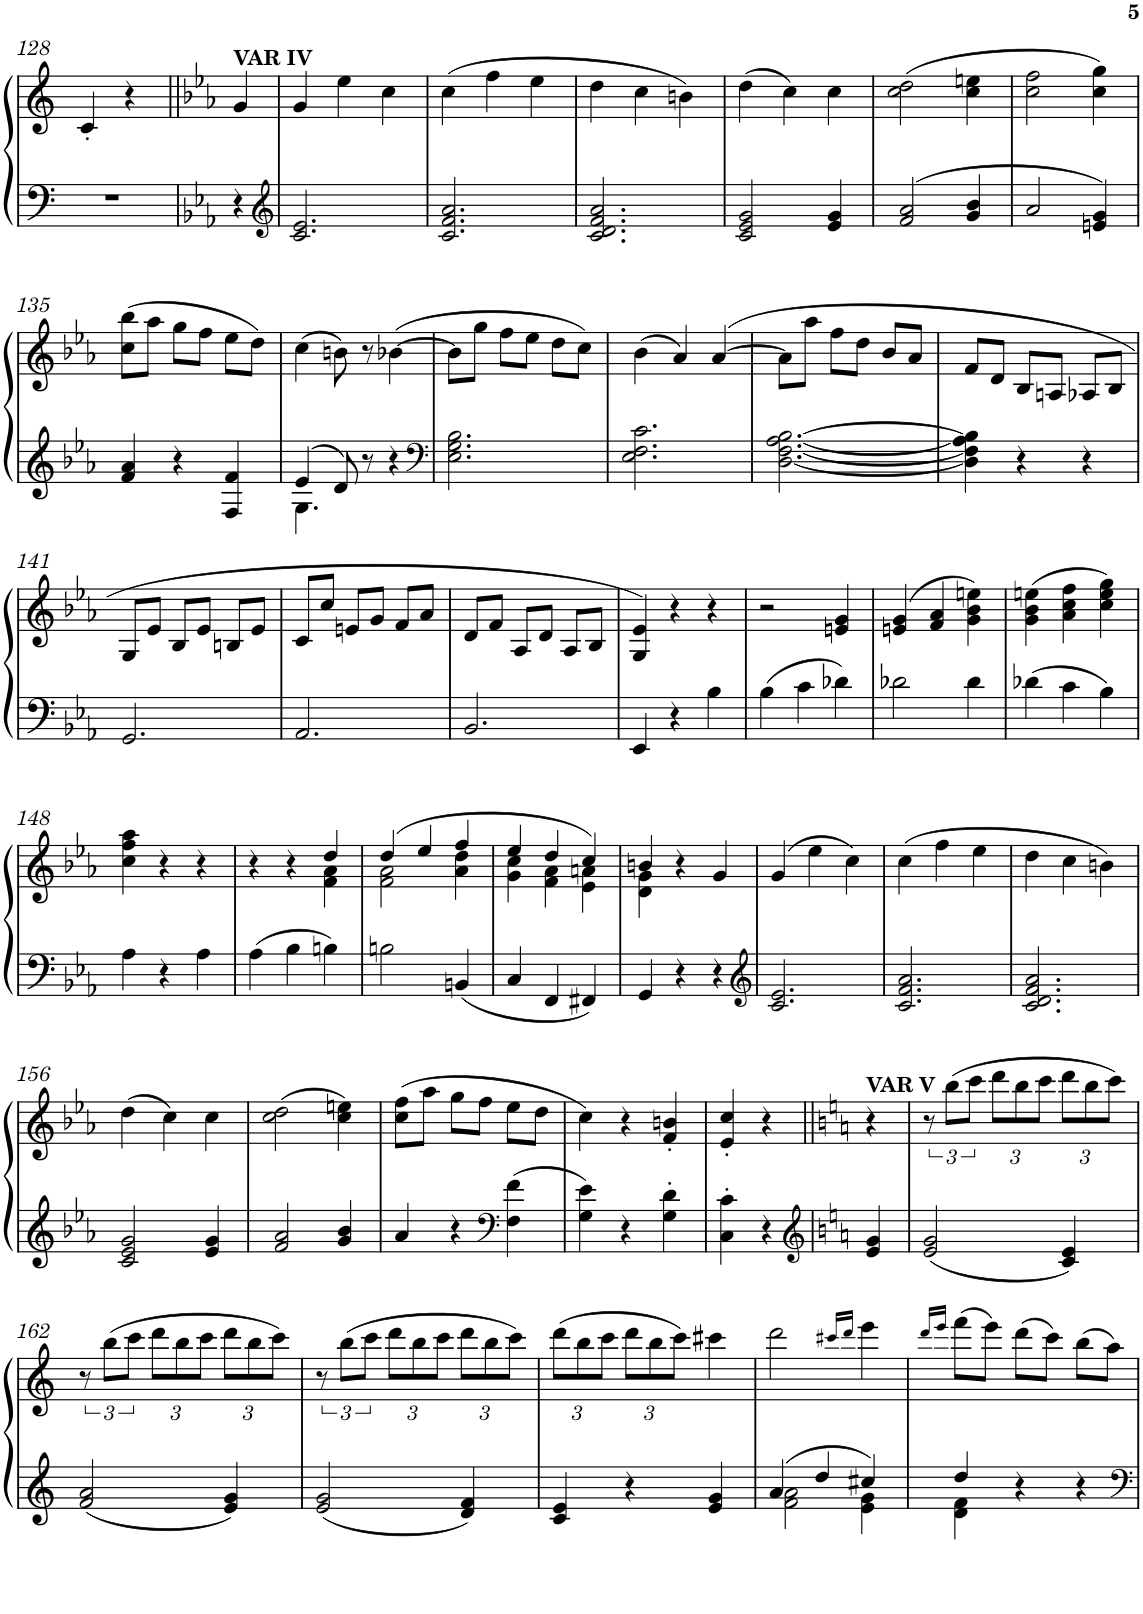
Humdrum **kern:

**kern	**kern
*part1	*part1
*staff2	*staff1
*I"Piano	*
*I'Pno.	*
!!LO:PB:g=z
*clefF4	*clefG2
*k[]	*k[]
*M3/4	*M3/4
=128	=128
2r	4c'/
.	4r
=128X4||	=128X4||
*k[b-e-a-]	*k[b-e-a-]
!	!LO:TX:a:B:t=VAR IV
4r	4g/
=129	=129
*clefG2	*
2.c/ 2.e-/	4g/
.	4ee-\
.	4cc\
=130	=130
2.c/ 2.f/ 2.a-/	(>4cc\
.	4ff\
.	4ee-\
=131	=131
2.c/ 2.d/ 2.f/ 2.a-/	4dd\
.	4cc\
.	4bn\)
=132	=132
2c/ 2e-/ 2g/	(>4dd\
.	4cc\)
4e-/ 4g/	4cc\
=133	=133
2f/ 2a-/	(>2cc\ 2dd\
4g/ 4b-/	4cc\ 4een\
=134	=134
2a-/	2cc\ 2ff\
4en/ 4g/	4cc\ 4gg\)
!!LO:LB:g=z
=135	=135
4f/ 4a-/	(>8cc\ 8bb-\L
.	8aa-\J
4r	8gg\L
.	8ff\J
4F/ 4f/	8ee-\L
.	8dd\J)
=136	=136
*^	*
4e-/	4.G\	(>4cc\
8d/	.	8bn\)
8r	4.ryy	8r
4r	.	(>[4b-X\
*v	*v	*
=137	=137
*clefF4	*
2.E-\ 2.G\ 2.B-\	8b-\L]
.	8gg\J
.	8ff\L
.	8ee-\J
.	8dd\L
.	8cc\J)
=138	=138
2.E-\ 2.F\ 2.c\	(>4b-\
.	4a-/)
.	(>[4a-/
=139	=139
[2.D\ [2.F\ [2.A-\ [2.B-\	8a-\L]
.	8aa-\J
.	8ff\L
.	8dd\J
.	8b-/L
.	8a-/J
=140	=140
4D\] 4F\] 4A-\] 4B-\]	8f/L
.	8d/J
4r	8B-/L
.	8An/J
4r	8A-X/L
.	8B-/J
!!LO:LB:g=z
=141	=141
2.GG/	8G/L
.	8e-/J
.	8B-/L
.	8e-/J
.	8Bn/L
.	8e-/J
=142	=142
2.AA-/	8c/L
.	8cc/J
.	8en/L
.	8g/J
.	8f/L
.	8a-/J
=143	=143
2.BB-/	8d/L
.	8f/J
.	8A-/L
.	8d/J
.	8A-/L
.	8B-/J
=144	=144
4EE-/	4G/ 4e-/)
4r	4r
4B-\	4r
=145	=145
4B-\	2r
4c\	.
4d-X\	4en/ 4g/
=146	=146
2d-X\	(>4en/ 4g/
.	4f/ 4a-/
4d-\	4g\ 4b-\ 4een\)
=147	=147
4d-X\	(>4g\ 4b-\ 4een\
4c\	4a-\ 4cc\ 4ff\
4B-\	4cc\ 4ee\ 4gg\)
!!LO:LB:g=z
=148	=148
4A-\	4cc\ 4ff\ 4aa-\
4r	4r
4A-\	4r
=149	=149
*	*^
4A-\	4r	2ryy
4B-\	4r	.
4Bn\	4dd/	4f\ 4a-\
=150	=150	=150
2Bn\	(>4dd/	2f\ 2a-\
.	4ee-/	.
4BBn/	4ff/	4a-\ 4dd\
=151	=151	=151
4C/	4ee-/	4g\ 4cc\
4FF/	4dd/	4f\ 4a-\
4FF#X/	4cc/)	4e-\ 4an\
=152	=152	=152
4GG/	4bn/	4d\ 4g\
4r	4r	2ryy
4r	4g/	.
*	*v	*v
=153	=153
*clefG2	*
2.c/ 2.e-/	(>4g/
.	4ee-\
.	4cc\)
=154	=154
2.c/ 2.f/ 2.a-/	(>4cc\
.	4ff\
.	4ee-\
=155	=155
2.c/ 2.d/ 2.f/ 2.a-/	4dd\
.	4cc\
.	4bn\)
!!LO:LB:g=z
=156	=156
2c/ 2e-/ 2g/	(>4dd\
.	4cc\)
4e-/ 4g/	4cc\
=157	=157
2f/ 2a-/	(>2cc\ 2dd\
4g/ 4b-/	4cc\ 4een\)
=158	=158
4a-/	(>8cc\ 8ff\L
.	8aa-\J
4r	8gg\L
.	8ff\J
*clefF4	*
4F\ 4f\	8ee-\L
.	8dd\J
=159	=159
4G\ 4e-\	4cc\)
4r	4r
4G\' 4d\'	4f/' 4bn/'
=160	=160
4C\' 4c\'	4e-/' 4cc/'
4r	4r
=160X5||	=160X5||
*clefG2	*
*k[]	*k[]
!	!LO:TX:a:B:t=VAR V
4e/ 4g/	4r
=161	=161
2e/ 2g/	12r
.	(>12bb\L
.	12ccc\J
*	*Xbrackettup
.	12ddd\L
.	12bb\
.	12ccc\J
4c/ 4e/	12ddd\L
.	12bb\
.	12ccc\J)
!!LO:LB:g=z
=162	=162
*	*brackettup
2f/ 2a/	12r
.	(>12bb\L
.	12ccc\J
*	*Xbrackettup
.	12ddd\L
.	12bb\
.	12ccc\J
4e/ 4g/	12ddd\L
.	12bb\
.	12ccc\J)
=163	=163
*	*brackettup
2e/ 2g/	12r
.	(>12bb\L
.	12ccc\J
*	*Xbrackettup
.	12ddd\L
.	12bb\
.	12ccc\J
4d/ 4f/	12ddd\L
.	12bb\
.	12ccc\J)
=164	=164
4c/ 4e/	(>12ddd\L
.	12bb\
.	12ccc\J
4r	12ddd\L
.	12bb\
.	12ccc\J)
4e/ 4g/	4ccc#X\
=165	=165
*^	*
4a/	2f\ 2a\	2ddd\
4dd/	.	.
.	.	16qccc#X/LL
.	.	16qddd/JJ
4cc#X/	4e\ 4g\	4eee\
=166	=166	=166
.	.	16qddd/LL
.	.	16qeee/JJ
4dd/	4d\ 4f\	(>8fff\L
.	.	8eee\J)
4r	2ryy	(>8ddd\L
.	.	8ccc\J)
4r	.	(>8bb\L
.	.	8aa\J)
*v	*v	*
=	=
*-	*-
